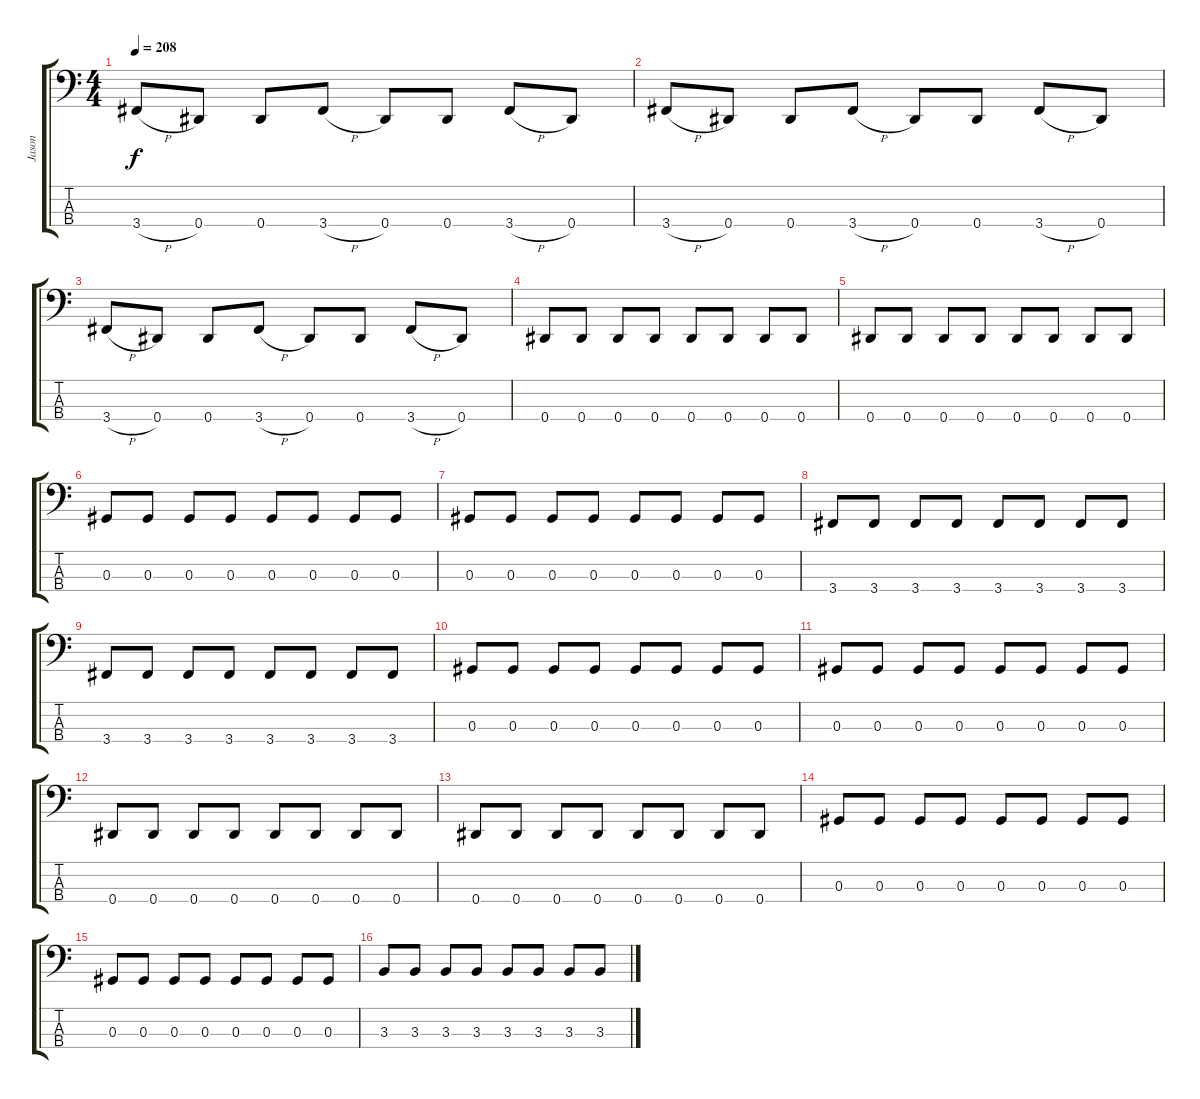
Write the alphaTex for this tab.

\track ("Jason" "Jason") {instrument electricbasspick}
\staff {score tabs}
\tuning (Gb2 Db2 Ab1 Eb1) {hide}
\ts (4 4)
\tempo 208
\clef f4
\ks c
3.4{h}.8{dy f} 0.4.8 0.4.8 3.4{h}.8 0.4.8 0.4.8 3.4{h}.8 0.4.8 |
3.4{h}.8 0.4.8 0.4.8 3.4{h}.8 0.4.8 0.4.8 3.4{h}.8 0.4.8 |
3.4{h}.8 0.4.8 0.4.8 3.4{h}.8 0.4.8 0.4.8 3.4{h}.8 0.4.8 |
0.4.8 0.4.8 0.4.8 0.4.8 0.4.8 0.4.8 0.4.8 0.4.8 |
0.4.8 0.4.8 0.4.8 0.4.8 0.4.8 0.4.8 0.4.8 0.4.8 |
0.3.8 0.3.8 0.3.8 0.3.8 0.3.8 0.3.8 0.3.8 0.3.8 |
0.3.8 0.3.8 0.3.8 0.3.8 0.3.8 0.3.8 0.3.8 0.3.8 |
3.4.8 3.4.8 3.4.8 3.4.8 3.4.8 3.4.8 3.4.8 3.4.8 |
3.4.8 3.4.8 3.4.8 3.4.8 3.4.8 3.4.8 3.4.8 3.4.8 |
0.3.8 0.3.8 0.3.8 0.3.8 0.3.8 0.3.8 0.3.8 0.3.8 |
0.3.8 0.3.8 0.3.8 0.3.8 0.3.8 0.3.8 0.3.8 0.3.8 |
0.4.8 0.4.8 0.4.8 0.4.8 0.4.8 0.4.8 0.4.8 0.4.8 |
0.4.8 0.4.8 0.4.8 0.4.8 0.4.8 0.4.8 0.4.8 0.4.8 |
0.3.8 0.3.8 0.3.8 0.3.8 0.3.8 0.3.8 0.3.8 0.3.8 |
0.3.8 0.3.8 0.3.8 0.3.8 0.3.8 0.3.8 0.3.8 0.3.8 |
3.3.8 3.3.8 3.3.8 3.3.8 3.3.8 3.3.8 3.3.8 3.3.8
